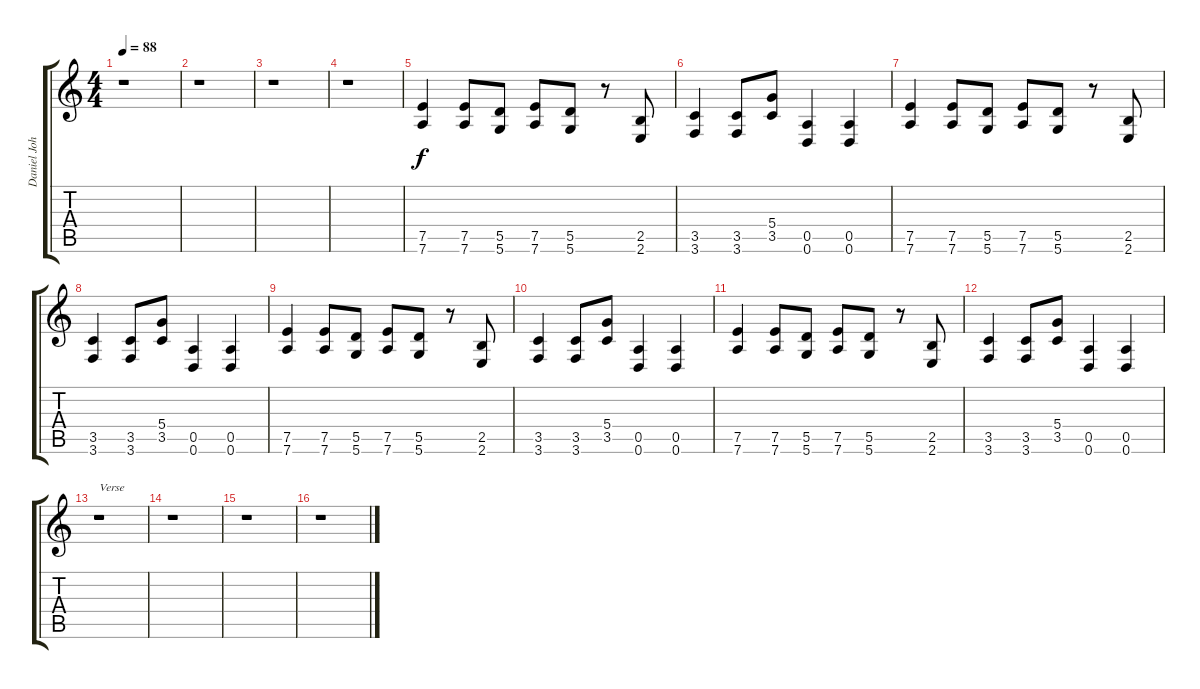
\track ("Daniel Johns (Gtr 1)" "Daniel Joh") {instrument distortionguitar}
\staff {score tabs}
\tuning (E4 B3 G3 D3 A2 D2) {hide}
\ts (4 4)
\tempo 88
\clef g2
\ks c
r.1{dy f instrument distortionguitar} |
r.1 |
r.1 |
r.1 |
(7.5 7.6).4 (7.5 7.6).8 (5.5 5.6).8 (7.5 7.6).8 (5.5 5.6).8 r.8 (2.5 2.6).8 |
(3.5 3.6).4 (3.5 3.6).8 (5.4 3.5).8 (0.5 0.6).4 (0.5 0.6).4 |
(7.5 7.6).4 (7.5 7.6).8 (5.5 5.6).8 (7.5 7.6).8 (5.5 5.6).8 r.8 (2.5 2.6).8 |
(3.5 3.6).4 (3.5 3.6).8 (5.4 3.5).8 (0.5 0.6).4 (0.5 0.6).4 |
(7.5 7.6).4 (7.5 7.6).8 (5.5 5.6).8 (7.5 7.6).8 (5.5 5.6).8 r.8 (2.5 2.6).8 |
(3.5 3.6).4 (3.5 3.6).8 (5.4 3.5).8 (0.5 0.6).4 (0.5 0.6).4 |
(7.5 7.6).4 (7.5 7.6).8 (5.5 5.6).8 (7.5 7.6).8 (5.5 5.6).8 r.8 (2.5 2.6).8 |
(3.5 3.6).4 (3.5 3.6).8 (5.4 3.5).8 (0.5 0.6).4 (0.5 0.6).4 |
r.1{txt "Verse"} |
r.1 |
r.1 |
r.1
